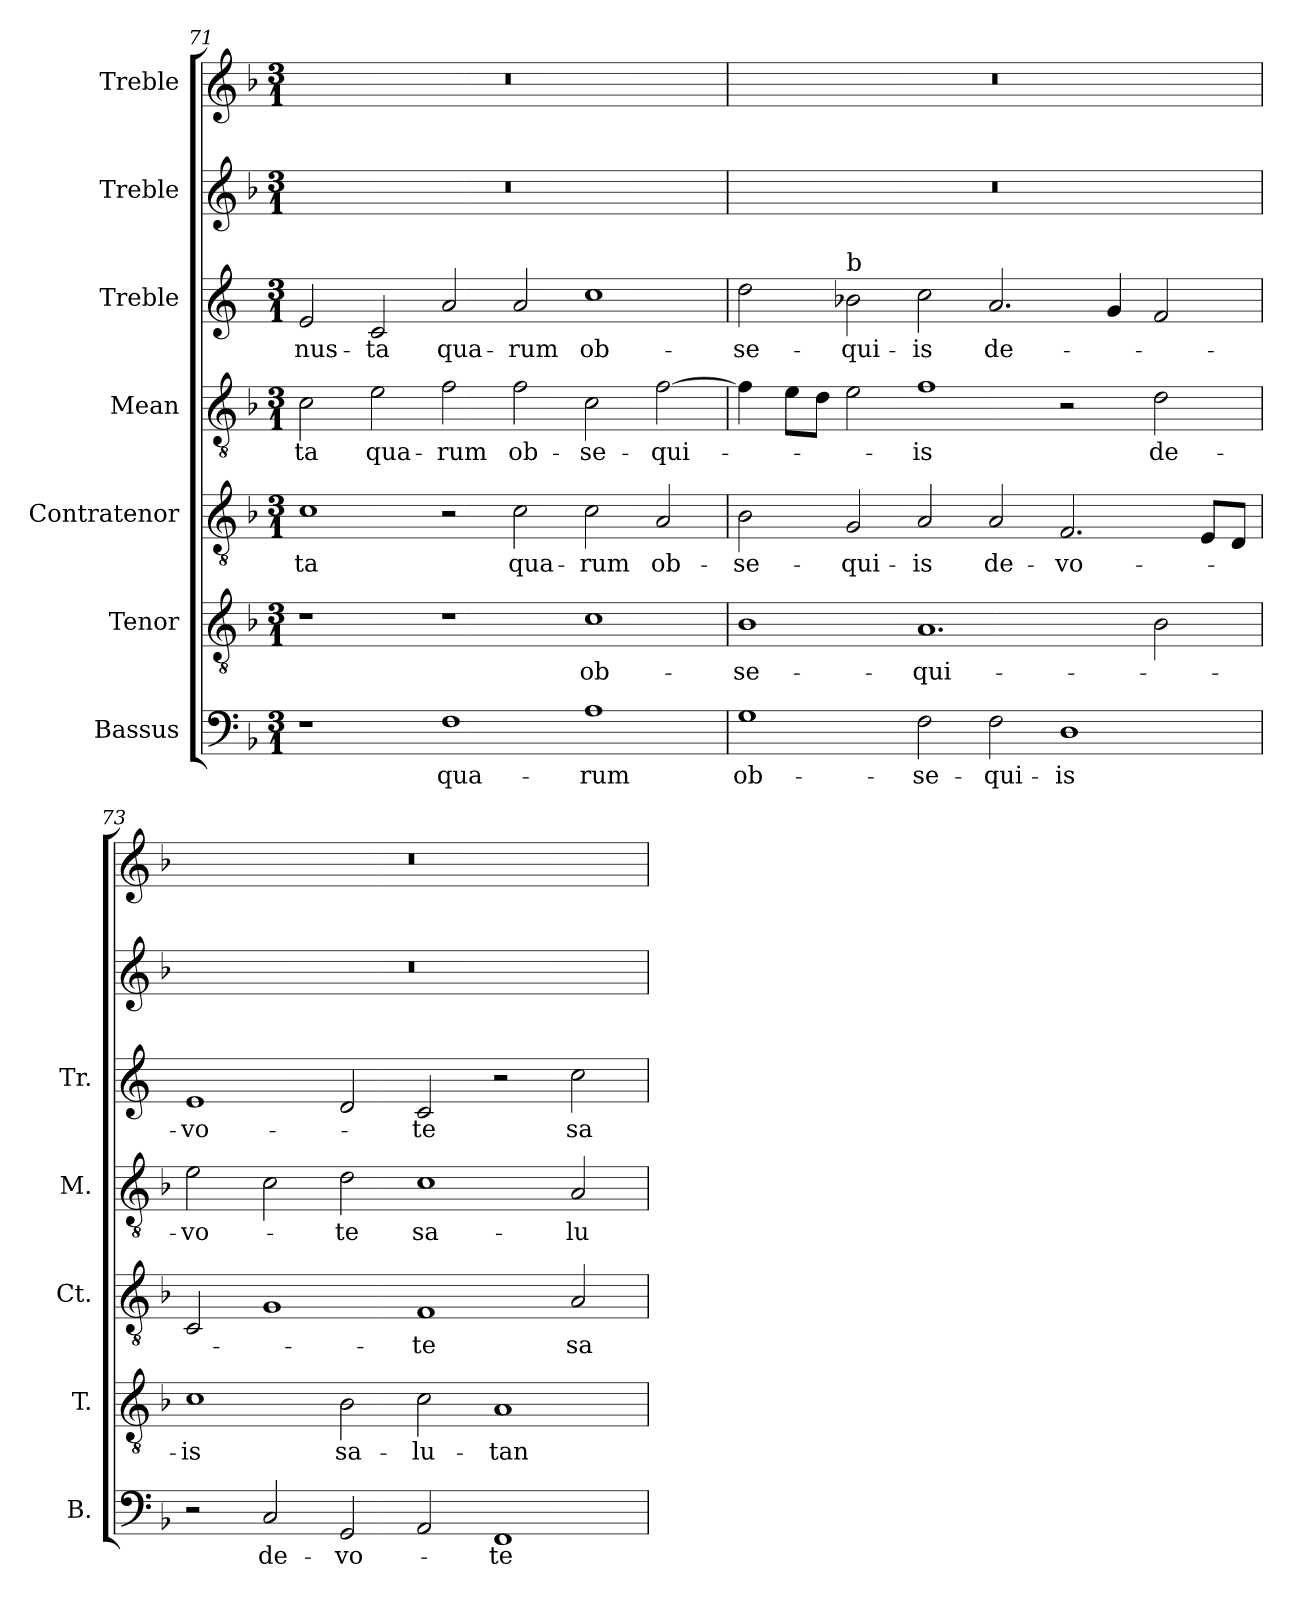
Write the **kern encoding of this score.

**kern	**text	**kern	**text	**kern	**text	**kern	**text	**kern	**text	**kern	**kern
*part7	*part7	*part6	*part6	*part5	*part5	*part4	*part4	*part3	*part3	*part2	*part1
*staff7	*staff7	*staff6	*staff6	*staff5	*staff5	*staff4	*staff4	*staff3	*staff3	*staff2	*staff1
*I"Bassus	*	*I"Tenor	*	*I"Contratenor	*	*I"Mean	*	*I"Treble	*	*I"Treble	*I"Treble
*I'B.	*	*I'T.	*	*I'Ct.	*	*I'M.	*	*I'Tr.	*	*	*
*clefF4	*	*clefGv2	*	*clefGv2	*	*clefGv2	*	*clefG2	*	*clefG2	*clefG2
*	*	*ITrd7c12	*	*ITrd7c12	*	*ITrd7c12	*	*	*	*	*
*k[b-]	*	*k[b-]	*	*k[b-]	*	*k[b-]	*	*k[]	*	*k[b-]	*k[b-]
*F:	*	*F:	*	*F:	*	*F:	*	*	*	*F:	*F:
*M3/1	*	*M3/1	*	*M3/1	*	*M3/1	*	*M3/1	*	*M3/1	*M3/1
=71	=71	=71	=71	=71	=71	=71	=71	=71	=71	=71	=71
!	!	!	!	!	!LO:LY:b:color=#000000	!	!	!	!	!	!
!	!	!	!	!	!	!	!LO:LY:b:color=#000000	!	!	!	!
!	!	!	!	!	!	!	!	!	!LO:LY:b:color=#000000	!LO:N:vis=1	!LO:N:vis=1
1r	.	1r	.	1Ci	-ta	2Ci\	-ta	2ei/	-nus-	0.r	0.r
!	!	!	!	!	!	!	!LO:LY:b:color=#000000	!	!	!	!
!	!	!	!	!	!	!	!	!	!LO:LY:b:color=#000000	!	!
.	.	.	.	.	.	2Ei\	qua-	2ci/	-ta	.	.
!	!LO:LY:b:color=#000000	!	!	!	!	!	!	!	!	!	!
!	!	!	!	!	!	!	!LO:LY:b:color=#000000	!	!	!	!
!	!	!	!	!	!	!	!	!	!LO:LY:b:color=#000000	!	!
1Fi	qua-	1r	.	2r	.	2Fi\	-rum	2ai/	qua-	.	.
!	!	!	!	!	!LO:LY:b:color=#000000	!	!	!	!	!	!
!	!	!	!	!	!	!	!LO:LY:b:color=#000000	!	!	!	!
!	!	!	!	!	!	!	!	!	!LO:LY:b:color=#000000	!	!
.	.	.	.	2Ci\	qua-	2Fi\	ob-	2ai/	-rum	.	.
!	!LO:LY:b:color=#000000	!	!	!	!	!	!	!	!	!	!
!	!	!	!LO:LY:b:color=#000000	!	!	!	!	!	!	!	!
!	!	!	!	!	!LO:LY:b:color=#000000	!	!	!	!	!	!
!	!	!	!	!	!	!	!LO:LY:b:color=#000000	!	!	!	!
!	!	!	!	!	!	!	!	!	!LO:LY:b:color=#000000	!	!
1Ai	-rum	1Ci	ob-	2Ci\	-rum	2Ci\	-se-	1cci	ob-	.	.
!	!	!	!	!	!LO:LY:b:color=#000000	!	!	!	!	!	!
!	!	!	!	!	!	!	!LO:LY:b:color=#000000	!	!	!	!
.	.	.	.	2AAi/	ob-	[>2Fi\	-qui-	.	.	.	.
=72`	=72`	=72`	=72`	=72`	=72`	=72`	=72`	=72`	=72`	=72`	=72`
!	!LO:LY:b:color=#000000	!	!	!	!	!	!	!	!	!	!
!	!	!	!LO:LY:b:color=#000000	!	!	!	!	!	!	!	!
!	!	!	!	!	!LO:LY:b:color=#000000	!	!	!	!	!	!
!	!	!	!	!	!	!	!	!	!LO:LY:b:color=#000000	!LO:N:vis=1	!LO:N:vis=1
1Gi	ob-	1BB-i	-se-	2BB-i\	-se-	4Fi\]	.	2ddi\	-se-	0.r	0.r
.	.	.	.	.	.	8Ei\L	.	.	.	.	.
.	.	.	.	.	.	8Di\J	.	.	.	.	.
!	!	!	!	!	!LO:LY:b:color=#000000	!	!	!	!	!	!
!	!	!	!	!	!	!	!	!LO:TX:a:t=b	!	!	!
!	!	!	!	!	!	!	!	!	!LO:LY:b:color=#000000	!	!
.	.	.	.	2GGi/	-qui-	2Ei\	.	2b-i\	-qui-	.	.
!	!LO:LY:b:color=#000000	!	!	!	!	!	!	!	!	!	!
!	!	!	!LO:LY:b:color=#000000	!	!	!	!	!	!	!	!
!	!	!	!	!	!LO:LY:b:color=#000000	!	!	!	!	!	!
!	!	!	!	!	!	!	!LO:LY:b:color=#000000	!	!	!	!
!	!	!	!	!	!	!	!	!	!LO:LY:b:color=#000000	!	!
2Fi\	-se-	1.AAi	-qui-	2AAi/	-is	1Fi	-is	2cci\	-is	.	.
!	!LO:LY:b:color=#000000	!	!	!	!	!	!	!	!	!	!
!	!	!	!	!	!LO:LY:b:color=#000000	!	!	!	!	!	!
!	!	!	!	!	!	!	!	!	!LO:LY:b:color=#000000	!	!
2Fi\	-qui-	.	.	2AAi/	de-	.	.	2.ai/	de-	.	.
!	!LO:LY:b:color=#000000	!	!	!	!	!	!	!	!	!	!
!	!	!	!	!	!LO:LY:b:color=#000000	!	!	!	!	!	!
1Di	-is	.	.	2.FFi/	-vo-	2r	.	.	.	.	.
.	.	.	.	.	.	.	.	4gi/	.	.	.
!	!	!	!	!	!	!	!LO:LY:b:color=#000000	!	!	!	!
.	.	2BB-i\	.	.	.	2Di\	de-	2fi/	.	.	.
.	.	.	.	8EEi/L	.	.	.	.	.	.	.
.	.	.	.	8DDi/J	.	.	.	.	.	.	.
!!LO:PB:g=z
=73`	=73`	=73`	=73`	=73`	=73`	=73`	=73`	=73`	=73`	=73`	=73`
!	!	!	!LO:LY:b:color=#000000	!	!	!	!	!	!	!	!
!	!	!	!	!	!	!	!LO:LY:b:color=#000000	!	!	!	!
!	!	!	!	!	!	!	!	!	!LO:LY:b:color=#000000	!LO:N:vis=1	!LO:N:vis=1
2r	.	1Ci	-is	2CCi/	.	2Ei\	-vo-	1ei	-vo-	0.r	0.r
!	!LO:LY:b:color=#000000	!	!	!	!	!	!	!	!	!	!
2Ci/	de-	.	.	1GGi	.	2Ci\	.	.	.	.	.
!	!LO:LY:b:color=#000000	!	!	!	!	!	!	!	!	!	!
!	!	!	!LO:LY:b:color=#000000	!	!	!	!	!	!	!	!
!	!	!	!	!	!	!	!LO:LY:b:color=#000000	!	!	!	!
2GGi/	-vo-	2BB-i\	sa-	.	.	2Di\	-te	2di/	.	.	.
!	!	!	!LO:LY:b:color=#000000	!	!	!	!	!	!	!	!
!	!	!	!	!	!LO:LY:b:color=#000000	!	!	!	!	!	!
!	!	!	!	!	!	!	!LO:LY:b:color=#000000	!	!	!	!
!	!	!	!	!	!	!	!	!	!LO:LY:b:color=#000000	!	!
2AAi/	.	2Ci\	-lu-	1FFi	-te	1Ci	sa-	2ci/	-te	.	.
!	!LO:LY:b:color=#000000	!	!	!	!	!	!	!	!	!	!
!	!	!	!LO:LY:b:color=#000000	!	!	!	!	!	!	!	!
1FFi	-te	1AAi	-tan-	.	.	.	.	2r	.	.	.
!	!	!	!	!	!LO:LY:b:color=#000000	!	!	!	!	!	!
!	!	!	!	!	!	!	!LO:LY:b:color=#000000	!	!	!	!
!	!	!	!	!	!	!	!	!	!LO:LY:b:color=#000000	!	!
.	.	.	.	2AAi/	sa-	2AAi/	-lu-	2cci\	sa-	.	.
=`	=`	=`	=`	=`	=`	=`	=`	=`	=`	=`	=`
*-	*-	*-	*-	*-	*-	*-	*-	*-	*-	*-	*-
